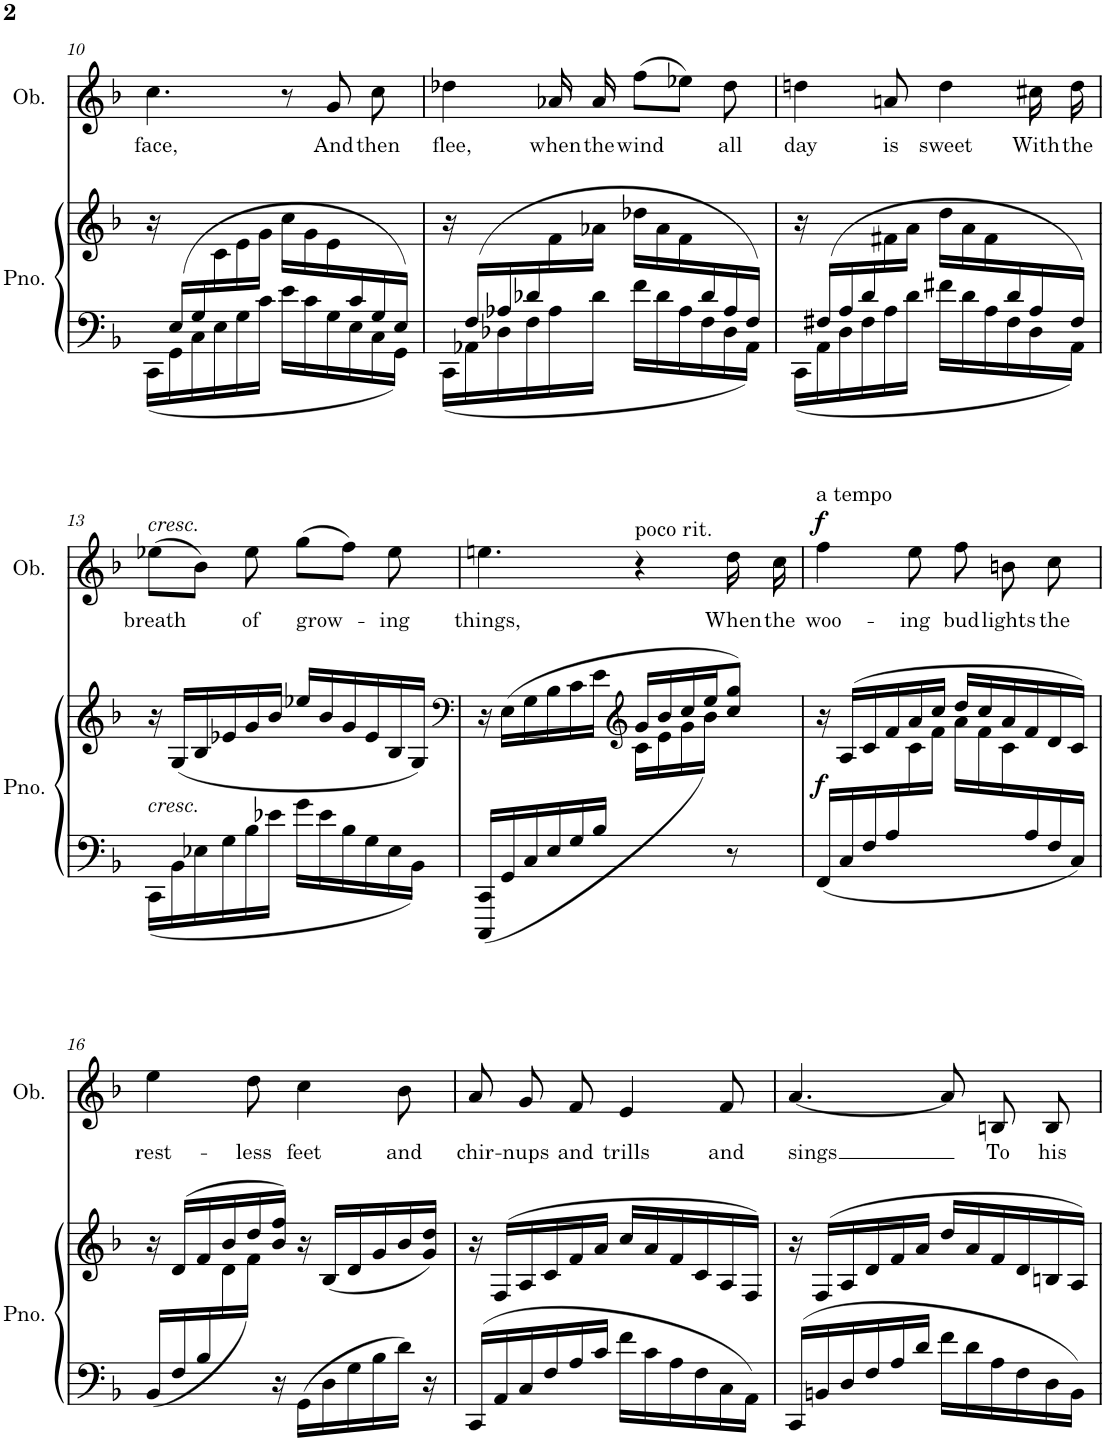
**kern	**kern	**dynam	**kern	**text	**dynam
*part2	*part2	*part2	*part1	*part1	*part1
*staff3	*staff2	*staff2/3	*staff1	*staff1	*staff1
*I"Piano	*	*	*I"Oboe	*	*
*I'Pno.	*	*	*I'Ob.	*	*
!!LO:PB:g=z
*clefF4	*clefG2	*	*clefG2	*	*
*k[b-]	*k[b-]	*	*k[b-]	*	*
*M6/8	*M6/8	*	*M6/8	*	*
=10	=10	=10	=10	=10	=10
*^	*	*	*	*	*
!	!	!	!	!	!LO:LY:b	!
16ryy	16CC\LL	16r	.	4.cc\	face,	.
16E/LL	16GG\	8ryy	.	.	.	.
16G/	16C\	.	.	.	.	.
4.ryy	16E\	16c\	.	.	.	.
.	16G\	16e\	.	.	.	.
.	16c\JJ	16g\JJ	.	.	.	.
.	16e\LL	16cc\LL	.	8r	.	.
.	16c\	16g\	.	.	.	.
!	!	!	!	!	!LO:LY:b	!
.	16G\	16e\	.	8g/	And	.
16c/	16E\	8.ryy	.	.	.	.
!	!	!	!	!	!LO:LY:b	!
16G/	16C\	.	.	8cc\	then	.
16E/JJ	16GG\JJ	.	.	.	.	.
=11	=11	=11	=11	=11	=11	=11
!	!	!	!	!	!LO:LY:b	!
16ryy	16CC\LL	16r	.	4dd-X\	flee,	.
16F/LL	16AA-X\	8.ryy	.	.	.	.
16A-X/	16D-X\	.	.	.	.	.
16d-X/	16F\	.	.	.	.	.
!	!	!	!	!	!LO:LY:b	!
16ryy	16A-\	16f\	.	16a-X/	when	.
!	!	!	!	!	!LO:LY:b	!
.	16d-\JJ	16a-X\JJ	.	16a-/	the	.
!	!	!	!	!	!LO:LY:b	!
.	16f\LL	16dd-X\LL	.	(8ff\L	wind	.
.	16d-\	16a-\	.	.	.	.
.	16A-\	16f\	.	8ee-X\J)	.	.
16d-/	16F\	8.ryy	.	.	.	.
!	!	!	!	!	!LO:LY:b	!
16A-/	16D-\	.	.	8dd-\	all	.
16F/JJ	16AA-\JJ	.	.	.	.	.
=12	=12	=12	=12	=12	=12	=12
!	!	!	!	!	!LO:LY:b	!
16ryy	16CC\LL	16r	.	4ddn\	day	.
16F#X/LL	16AA\	8.ryy	.	.	.	.
16A/	16D\	.	.	.	.	.
16d/	16F#\	.	.	.	.	.
!	!	!	!	!	!LO:LY:b	!
16ryy	16A\	16f#X\	.	8an/	is	.
.	16d\JJ	16a\JJ	.	.	.	.
!	!	!	!	!	!LO:LY:b	!
.	16f#X\LL	16dd\LL	.	4dd\	sweet	.
.	16d\	16a\	.	.	.	.
.	16A\	16f#\	.	.	.	.
16d/	16F#\	8.ryy	.	.	.	.
!	!	!	!	!	!LO:LY:b	!
16A/	16D\	.	.	16cc#X\	With	.
!	!	!	!	!	!LO:LY:b	!
16F#/JJ	16AA\JJ	.	.	16dd\	the	.
!!LO:LB:g=z
=13	=13	=13	=13	=13	=13	=13
!	!	!	!	!LO:TX:a:i:t=cresc.	!	!
!	!	!LO:TX:b:i:t=cresc.	!	!	!	!
!	!	!	!	!	!LO:LY:b	!
*v	*v	*	*	*	*	*
16CC\LL	16r	.	(8ee-X\L	breath	.
16BB-\	(16G/LL	.	.	.	.
16E-X\	16B-/	.	8b-\J)	.	.
16G\	16e-X/	.	.	.	.
!	!	!	!	!LO:LY:b	!
16B-\	16g/	.	8ee-\	of	.
16e-X\JJ	16b-/JJ	.	.	.	.
!	!	!	!	!LO:LY:b	!
16g\LL	16ee-X/LL	.	(8gg\L	grow-	.
16e-\	16b-/	.	.	.	.
16B-\	16g/	.	8ff\J)	.	.
16G\	16e-/	.	.	.	.
!	!	!	!	!LO:LY:b	!
16E-\	16B-/	.	8ee-\	-ing	.
16BB-\JJ	16G/JJ)	.	.	.	.
=14	=14	=14	=14	=14	=14
*	*clefF4	*	*	*	*
*	*^	*	*	*	*
!	!	!	!	!	!LO:LY:b	!
(<16CCC/ 16CC/LL	16r	4.ryy	.	4.een\	things,	.
16GG/	(16E\LL	.	.	.	.	.
16C/	16G\	.	.	.	.	.
16E/	16B-\	.	.	.	.	.
16G/	16c\	.	.	.	.	.
16B-/JJ	16e\JJ	.	.	.	.	.
*	*clefG2	*	*	*	*	*
!	!	!	!	!LO:TX:a:t=poco rit.	!	!
4ryy	16g/LL	16c\LL	.	4r	.	.
.	16b-/	16e\	.	.	.	.
.	16cc/	16g\	.	.	.	.
.	16ee/J	16b-\JJ)	.	.	.	.
!	!	!	!	!	!LO:LY:b	!
8r	8cc/ 8gg/J)	8ryy	.	16dd\	When	.
!	!	!	!	!	!LO:LY:b	!
.	.	.	.	16cc\	the	.
=15	=15	=15	=15	=15	=15	=15
!	!	!	!	!LO:TX:a:t=a tempo	!	!
!	!	!	!LO:DY:b	!	!LO:LY:b	!LO:DY:a
16FF/LL	16r	4ryy	f	4ff\	woo-	f
16C/	(>16A/LL	.	.	.	.	.
16F/	16c/	.	.	.	.	.
16A/	16f/	.	.	.	.	.
!	!	!	!	!	!LO:LY:b	!
16ryy	16a/	16c\	.	8ee\	-ing	.
.	16cc/JJ	16f\JJ	.	.	.	.
!	!	!	!	!	!LO:LY:b	!
.	16dd/LL	16a\LL	.	8ff\	bud	.
.	16cc/	16f\	.	.	.	.
!	!	!	!	!	!LO:LY:b	!
.	16a/	16c\	.	8bn\	lights	.
16A/	16f/	8.ryy	.	.	.	.
!	!	!	!	!	!LO:LY:b	!
16F/	16d/	.	.	8cc\	the	.
16C/JJ	16c/JJ)	.	.	.	.	.
!!LO:LB:g=z
=16	=16	=16	=16	=16	=16	=16
!	!	!	!	!	!LO:LY:b	!
(<16BB-/LL	16r	8.ryy	.	4ee\	rest-	.
16F/	(>16d/LL	.	.	.	.	.
16B-/	16f/	.	.	.	.	.
8ryy	16b-/	16d\	.	.	.	.
!	!	!	!	!	!LO:LY:b	!
.	16dd/	16f\JJ)	.	8dd\	-less	.
16r	16b-/ 16ff/JJ)	4..ryy	.	.	.	.
!	!	!	!	!	!LO:LY:b	!
16GG\LL	16r	.	.	4cc\	feet	.
16D\	(16B-/LL	.	.	.	.	.
16G\	16d/	.	.	.	.	.
16B-\	16g/	.	.	.	.	.
!	!	!	!	!	!LO:LY:b	!
16d\JJ	16b-/	.	.	8b-\	and	.
16r	16g/ 16dd/JJ)	.	.	.	.	.
*	*v	*v	*	*	*	*
=17	=17	=17	=17	=17	=17
!	!	!	!	!LO:LY:b	!
16CC/LL	16r	.	8a/	chir-	.
16AA/	(>16F/LL	.	.	.	.
!	!	!	!	!LO:LY:b	!
16C/	16A/	.	8g/	-nups	.
16F/	16c/	.	.	.	.
!	!	!	!	!LO:LY:b	!
16A/	16f/	.	8f/	and	.
16c/JJ	16a/JJ	.	.	.	.
!	!	!	!	!LO:LY:b	!
16f\LL	16cc/LL	.	4e/	trills	.
16c\	16a/	.	.	.	.
16A\	16f/	.	.	.	.
16F\	16c/	.	.	.	.
!	!	!	!	!LO:LY:b	!
16C\	16A/	.	8f/	and	.
16AA\JJ	16F/JJ)	.	.	.	.
=18	=18	=18	=18	=18	=18
!	!	!	!	!LO:LY:b	!
16CC/LL	16r	.	[4.a/	sings	.
16BBn/	(>16F/LL	.	.	.	.
16D/	16A/	.	.	.	.
16F/	16d/	.	.	.	.
16A/	16f/	.	.	.	.
16d/JJ	16a/JJ	.	.	.	.
16f\LL	16dd/LL	.	8a/]	.	.
16d\	16a/	.	.	.	.
!	!	!	!	!LO:LY:b	!
16A\	16f/	.	8Bn/	To	.
16F\	16d/	.	.	.	.
!	!	!	!	!LO:LY:b	!
16D\	16Bn/	.	8B/	his	.
16BB\JJ	16A/JJ)	.	.	.	.
=	=	=	=	=	=
*-	*-	*-	*-	*-	*-
